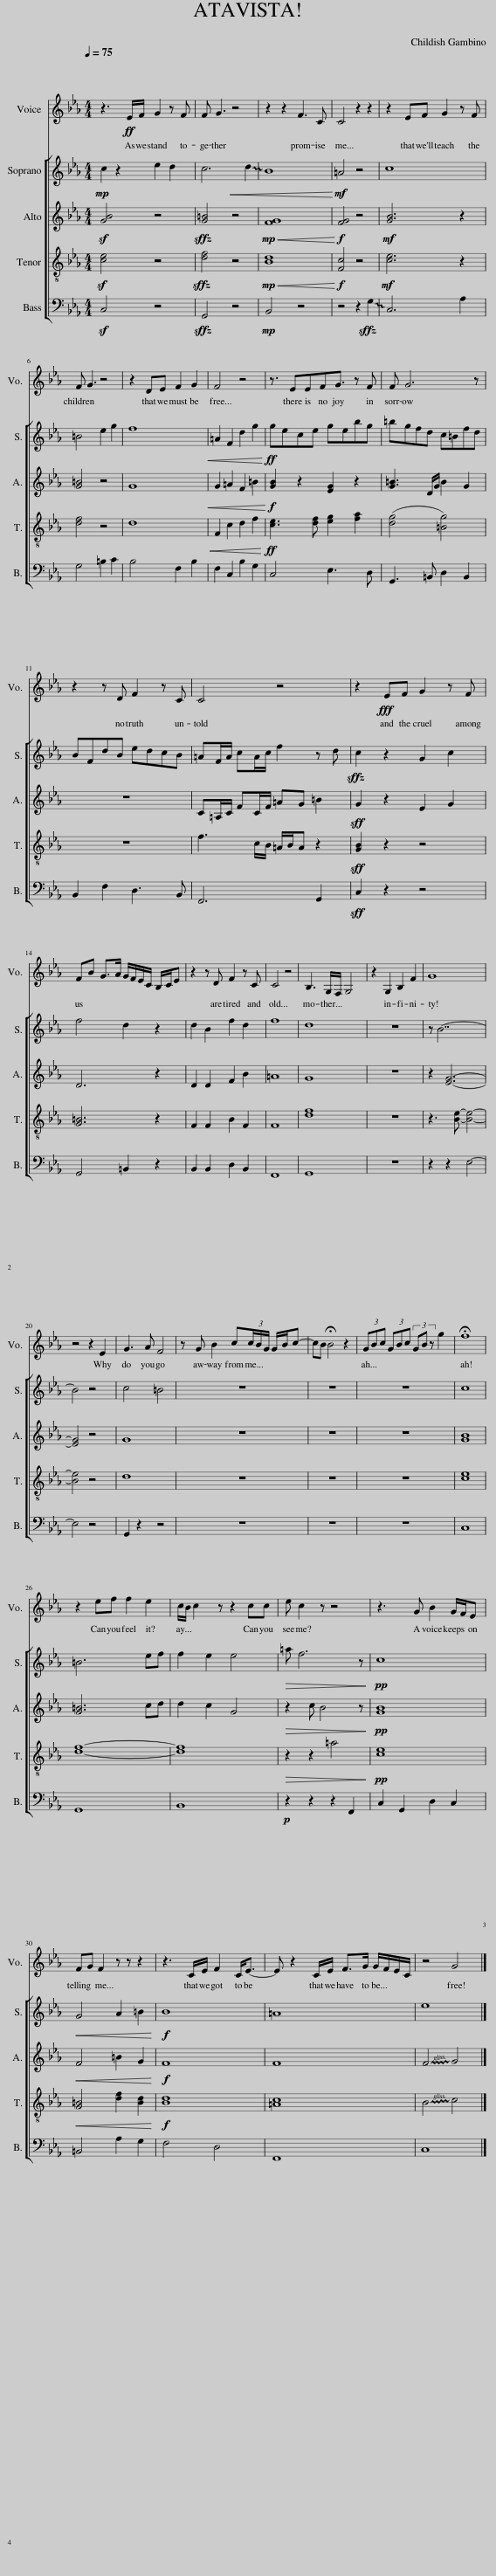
X:1
%%score 1 [ 2 3 4 5 ]
L:1/8
Q:1/4=75
M:4/4
I:linebreak $
K:Eb
V:1 treble
V:2 treble
V:3 treble
V:4 treble-8
V:5 bass
V:1
 z3!ff! E/F/ G2 z F | F G3 z4 | z2 z2 F3 C | C4 z2 z2 | z2 EF G2 z F |$ %5
 F G3 z4 | z2 DE F2 G2 | F4 z4 | z3/2 EEFG3/2 z F | F G6 z |$ %10
 z2 z D F2 z C | C4 z4 | z2!fff! EF G2 z F |$ FB G>A G/F/E/C/ B,/C/E | z2 z D F2 z C | %15
 C4 z4 | B,3 G,/F,/ G,4 | z2 G,2 B,2 F2 | G8 |$ z4 z2 E2 | %20
 G3 A F4 | z G B2 c(3c/B/G/ G/B/c- | cB !fermata!B4 z2 | (3GBc (3GBc (3GB z g2 | !fermata!f8 |$ %25
 z2 ef f2 e2 | c/B/ c2 z z2 cc | e c2 z z4 | z3 G B2 G/F/E |$ FG F2 z z z2 | %30
 z3 C/E/ F2 C<E- | E z2 C/E/ F>G G/F/E/C/ | z4 G4 |] %33
V:2
!mp! c2 z2 e2 d2 | c6 !~(!d2 |!<(! !~)!B8!<)! |!mf! =A4 z4 | c8 |$ %5
 =B4 e2 g2 | f8 | =A2 F2 d2!<(! g2!<)! |!ff! gece gebg | =bgfd c=Bfd |$ %10
 BFdB edcB | =AF/A/ cA/c/ f2 z d | c2 z2 G2 c2 |$ f4 d2 z2 | d2 B2 f2 d2 | %15
 f8 | d8 | z8 | z B7- |$ B4 z4 | %20
 c4 =B4 | z8 | z8 | z8 | c8 |$ %25
 =B6 ef | f2 e2 e4 |!>(! =a f6 z!>)! |!pp! c8 |$!<(! G4 A2 =B2!<)! | %30
!f! B8 | =A8 | e8 |] %33
V:3
 [GB]4 z4 | [G=B]4 z4 |!mp!!<(! [FG]8!<)! |!f! [FG]4 z4 |!mf! [GB]6 z2 |$ %5
 [G=B]4 z4 | G8 | G2 =A2 F2!<(! =B2!<)! |!f! [GB]2 z2 [EG]2 z2 | [G=B]3 D/G/ B2 G2 |$ %10
 z8 | C=A,/C/ FC/F/ =AG =B2 | G2 z2 E2 G2 |$ D6 z2 | D2 D2 F2 B2 | %15
 =A8 | G8 | z8 | z2 [EG]6- |$ [EG]4 z4 | %20
 G8 | z8 | z8 | z8 | [GB]8 |$ %25
 [G=B]6 cd | d2 c2 G4 |!>(! z2 c B4 z!>)! |!pp! [GB]8 |$!<(! F4 =B2 G2!<)! | %30
!f! F8 | F8 | !~(!F4 !~)!G4 |] %33
V:4
 [ce]4 z4 | [df]4 z4 |!mp!!<(! [Bd]8!<)! |!f! [Fc]4 z4 |!mf! [ce]6 z2 |$ %5
 [df]4 z4 | d8 |!<(! F2 c2 d2 f2!<)! |!ff! [ce]3 [df] [eg]2 [fa]2 | ([dg]4 [=Bg]4) |$ %10
 z8 | f3 c/B/ =A/B/A z2 | [GB]2 z2 z4 |$ [G=B]6 z2 | F2 F2 B2 F2 | %15
 F8 | [df]8 | z8 | z3 [Be]- [Be]4- |$ [Be]4 z4 | %20
 d8 | z8 | z8 | z8 | [ce]8 |$ %25
 [df]8- | [df]8 |!>(! z2 z2 =a4!>)! |!pp! [ce]8 |$!<(! [G=B]4 [df]2 [Bd]2!<)! | %30
!f! [Bd]8 | [=Ac]8 | !~(!B4 !~)!c4 |] %33
V:5
 C,4 z4 | G,,4 z4 |!mp! B,,4 z4 | z4 z2 !~(!G,2 | !~)!C,6 A,2 |$ %5
 G,4 =B,2 C2 | B,4 F,2 B,2 | F,2 C,2 B,2 G,2 | C,4 E,3 D, | G,,3 =B,, D,2 B,,2 |$ %10
 B,,2 F,2 D,3 B,, | F,,6 G,,2 | C,2 z2 z4 |$ G,,4 =B,,2 z2 | B,,2 B,,2 D,2 B,,2 | %15
 F,,8 | G,,8 | z8 | z2 z2 E,4- |$ E,4 z4 | %20
 G,,2 z2 z4 | z8 | z8 | z8 | C,8 |$ %25
 G,,8 | B,,8 |!p! z2 z2 z2 F,,2 | C,2 G,,2 D,2 C,2 |$ =B,,4 A,2 G,2 | %30
 F,4 D,4 | F,,8 | C,8 |] %33
